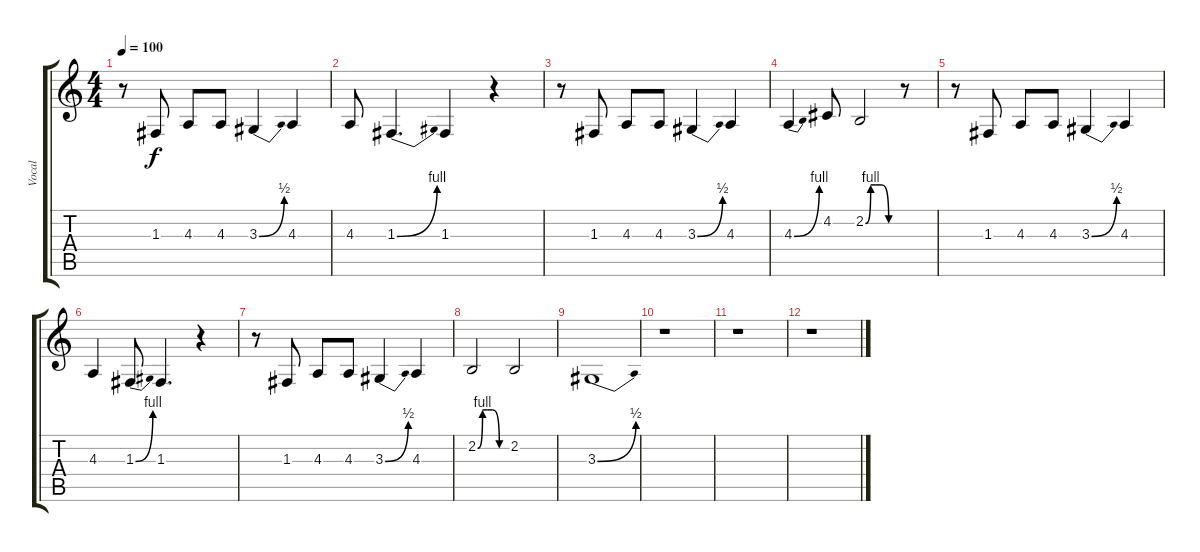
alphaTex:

\track ("Vocal" "Vocal") {instrument trumpet}
\staff {score tabs}
\tuning (D4 A3 F3 C3 G2 C2) {hide}
\ts (4 4)
\tempo 100
\clef g2
\ks c
r.8{dy f} 1.3.8 4.3.8 4.3.8 3.3{be (bend 0 0 60 2)}.4 4.3.4 |
4.3.8 1.3{be (bend 0 0 60 4)}.4{d} 1.3.4 r.4 |
r.8 1.3.8 4.3.8 4.3.8 3.3{be (bend 0 0 60 2)}.4 4.3.4 |
4.3{be (bend 0 0 60 4)}.4 4.2.8 2.2{be (custom 0 0 10 4 20 4 30 4 45 0 60 0)}.2 r.8 |
r.8 1.3.8 4.3.8 4.3.8 3.3{be (bend 0 0 60 2)}.4 4.3.4 |
4.3.4 1.3{be (bend 0 0 60 4)}.8 1.3.4{d} r.4 |
r.8 1.3.8 4.3.8 4.3.8 3.3{be (bend 0 0 60 2)}.4 4.3.4 |
2.2{be (custom 0 0 10 4 20 4 30 4 45 0 60 0)}.2 2.2.2 |
3.3{be (bend 0 0 60 2)}.1 |
r.1 |
r.1 |
r.1
